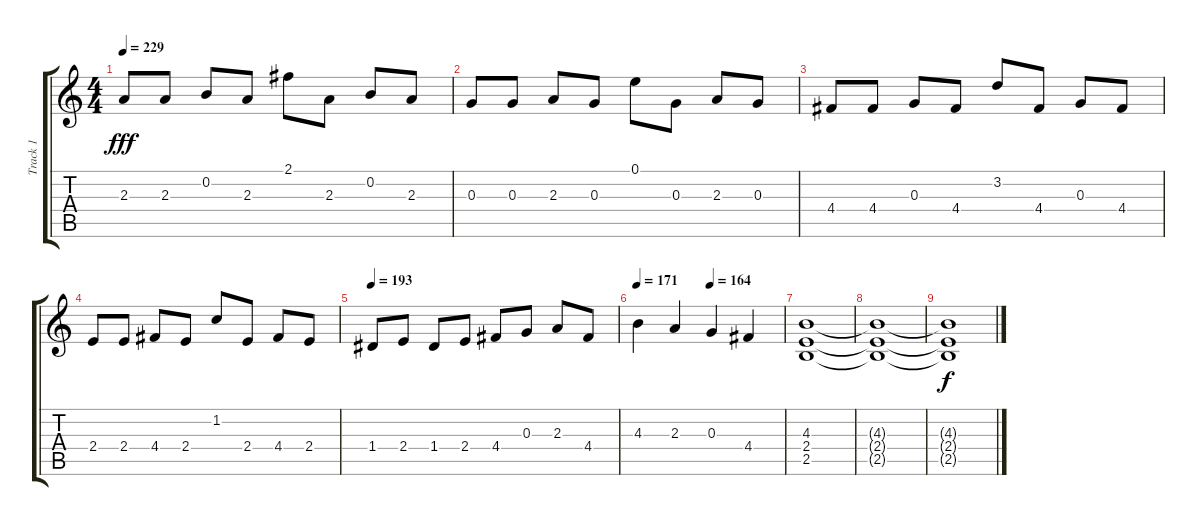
\track ("Track 1" "Track 1") {instrument acousticguitarnylon}
\staff {score tabs}
\tuning (E4 B3 G3 D3 A2 E2) {hide}
\ts (4 4)
\tempo 229
\clef g2
\ks c
2.3.8{dy fff} 2.3.8 0.2.8 2.3.8 2.1.8 2.3.8 0.2.8 2.3.8 |
0.3.8 0.3.8 2.3.8 0.3.8 0.1.8 0.3.8 2.3.8 0.3.8 |
4.4.8 4.4.8 0.3.8 4.4.8 3.2.8 4.4.8 0.3.8 4.4.8 |
2.4.8 2.4.8 4.4.8 2.4.8 1.2.8 2.4.8 4.4.8 2.4.8 |
\tempo 193
1.4.8 2.4.8 1.4.8 2.4.8 4.4.8 0.3.8 2.3.8 4.4.8 |
\tempo 171
\tempo (164 0.5)
4.3.4 2.3.4 0.3.4 4.4.4 |
(4.3 2.4 2.5).1 |
(4.3{t} 2.4{t} 2.5{t}).1 |
(4.3{t} 2.4{t} 2.5{t}).1{dy f}
